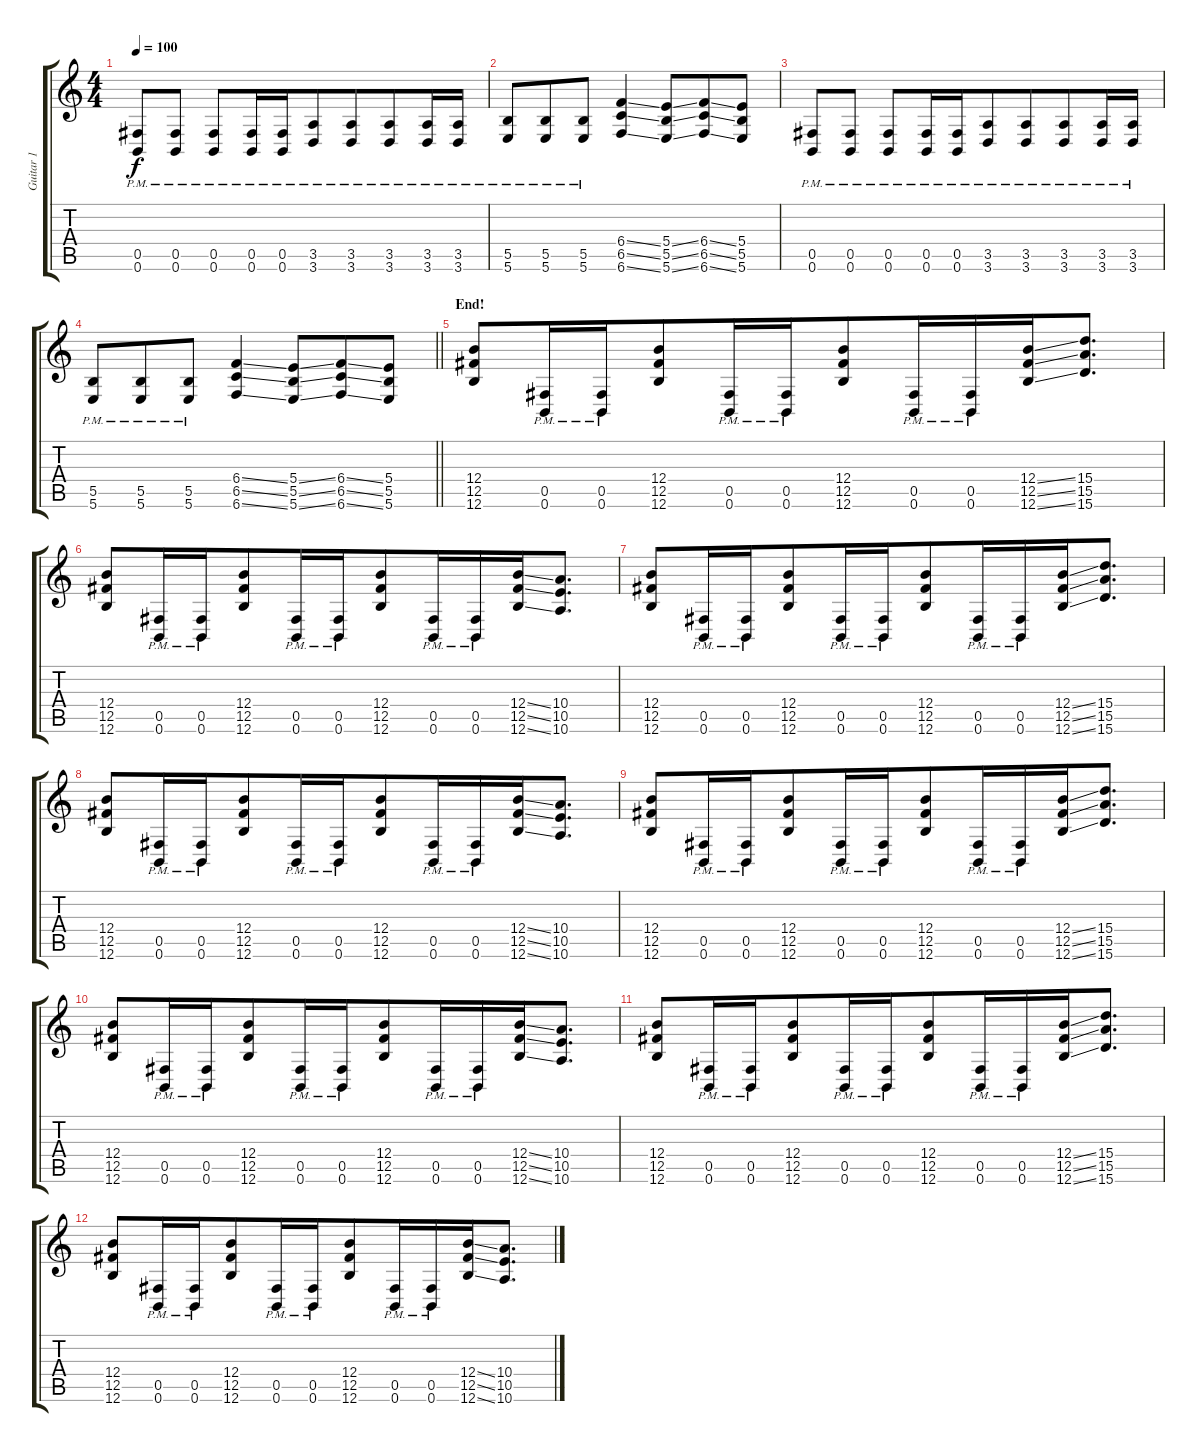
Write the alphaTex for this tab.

\track ("Guitar 1" "Guitar 1") {instrument distortionguitar}
\staff {score tabs}
\tuning (Db4 Ab3 E3 B2 Gb2 B1) {hide}
\ts (4 4)
\tempo 100
\clef g2
\ks c
(0.5{pm} 0.6{pm}).8{dy f} (0.5{pm} 0.6{pm}).8 (0.5{pm} 0.6{pm}).8 (0.5{pm} 0.6{pm}).16{beam merge} (0.5{pm} 0.6{pm}).16{beam merge} (3.5{pm} 3.6{pm}).8{beam merge} (3.5{pm} 3.6{pm}).8{beam merge} (3.5{pm} 3.6{pm}).8 (3.5{pm} 3.6{pm}).16 (3.5{pm} 3.6{pm}).16 |
(5.5{pm} 5.6{pm}).8{beam merge} (5.5{pm} 5.6{pm}).8{beam merge} (5.5{pm} 5.6{pm}).8{beam merge} (6.4{ss} 6.5{ss} 6.6{ss}).4 (5.4{ss} 5.5{ss} 5.6{ss}).8{beam merge} (6.4{ss} 6.5{ss} 6.6{ss}).8 (5.4 5.5 5.6).8 |
(0.5{pm} 0.6{pm}).8 (0.5{pm} 0.6{pm}).8 (0.5{pm} 0.6{pm}).8 (0.5{pm} 0.6{pm}).16{beam merge} (0.5{pm} 0.6{pm}).16{beam merge} (3.5{pm} 3.6{pm}).8{beam merge} (3.5{pm} 3.6{pm}).8{beam merge} (3.5{pm} 3.6{pm}).8 (3.5{pm} 3.6{pm}).16 (3.5{pm} 3.6{pm}).16 |
\barLineRight lightlight
(5.5{pm} 5.6{pm}).8{beam merge} (5.5{pm} 5.6{pm}).8{beam merge} (5.5{pm} 5.6{pm}).8{beam merge} (6.4{ss} 6.5{ss} 6.6{ss}).4 (5.4{ss} 5.5{ss} 5.6{ss}).8{beam merge} (6.4{ss} 6.5{ss} 6.6{ss}).8 (5.4 5.5 5.6).8 |
\section ("" "End!")
(12.4 12.5 12.6).8 (0.5{pm} 0.6{pm}).16{beam merge} (0.5{pm} 0.6{pm}).16{beam merge} (12.4 12.5 12.6).8{beam merge} (0.5{pm} 0.6{pm}).16 (0.5{pm} 0.6{pm}).16{beam merge} (12.4 12.5 12.6).8{beam merge} (0.5{pm} 0.6{pm}).16 (0.5{pm} 0.6{pm}).16{beam merge} (12.4{ss} 12.5{ss} 12.6{ss}).16 (15.4 15.5 15.6).8{d} |
(12.4 12.5 12.6).8 (0.5{pm} 0.6{pm}).16{beam merge} (0.5{pm} 0.6{pm}).16{beam merge} (12.4 12.5 12.6).8{beam merge} (0.5{pm} 0.6{pm}).16 (0.5{pm} 0.6{pm}).16{beam merge} (12.4 12.5 12.6).8{beam merge} (0.5{pm} 0.6{pm}).16 (0.5{pm} 0.6{pm}).16{beam merge} (12.4{ss} 12.5{ss} 12.6{ss}).16 (10.4 10.5 10.6).8{d} |
(12.4 12.5 12.6).8 (0.5{pm} 0.6{pm}).16{beam merge} (0.5{pm} 0.6{pm}).16{beam merge} (12.4 12.5 12.6).8{beam merge} (0.5{pm} 0.6{pm}).16 (0.5{pm} 0.6{pm}).16{beam merge} (12.4 12.5 12.6).8{beam merge} (0.5{pm} 0.6{pm}).16 (0.5{pm} 0.6{pm}).16{beam merge} (12.4{ss} 12.5{ss} 12.6{ss}).16 (15.4 15.5 15.6).8{d} |
(12.4 12.5 12.6).8 (0.5{pm} 0.6{pm}).16{beam merge} (0.5{pm} 0.6{pm}).16{beam merge} (12.4 12.5 12.6).8{beam merge} (0.5{pm} 0.6{pm}).16 (0.5{pm} 0.6{pm}).16{beam merge} (12.4 12.5 12.6).8{beam merge} (0.5{pm} 0.6{pm}).16 (0.5{pm} 0.6{pm}).16{beam merge} (12.4{ss} 12.5{ss} 12.6{ss}).16 (10.4 10.5 10.6).8{d} |
(12.4 12.5 12.6).8 (0.5{pm} 0.6{pm}).16{beam merge} (0.5{pm} 0.6{pm}).16{beam merge} (12.4 12.5 12.6).8{beam merge} (0.5{pm} 0.6{pm}).16 (0.5{pm} 0.6{pm}).16{beam merge} (12.4 12.5 12.6).8{beam merge} (0.5{pm} 0.6{pm}).16 (0.5{pm} 0.6{pm}).16{beam merge} (12.4{ss} 12.5{ss} 12.6{ss}).16 (15.4 15.5 15.6).8{d} |
(12.4 12.5 12.6).8 (0.5{pm} 0.6{pm}).16{beam merge} (0.5{pm} 0.6{pm}).16{beam merge} (12.4 12.5 12.6).8{beam merge} (0.5{pm} 0.6{pm}).16 (0.5{pm} 0.6{pm}).16{beam merge} (12.4 12.5 12.6).8{beam merge} (0.5{pm} 0.6{pm}).16 (0.5{pm} 0.6{pm}).16{beam merge} (12.4{ss} 12.5{ss} 12.6{ss}).16 (10.4 10.5 10.6).8{d} |
(12.4 12.5 12.6).8 (0.5{pm} 0.6{pm}).16{beam merge} (0.5{pm} 0.6{pm}).16{beam merge} (12.4 12.5 12.6).8{beam merge} (0.5{pm} 0.6{pm}).16 (0.5{pm} 0.6{pm}).16{beam merge} (12.4 12.5 12.6).8{beam merge} (0.5{pm} 0.6{pm}).16 (0.5{pm} 0.6{pm}).16{beam merge} (12.4{ss} 12.5{ss} 12.6{ss}).16 (15.4 15.5 15.6).8{d} |
(12.4 12.5 12.6).8 (0.5{pm} 0.6{pm}).16{beam merge} (0.5{pm} 0.6{pm}).16{beam merge} (12.4 12.5 12.6).8{beam merge} (0.5{pm} 0.6{pm}).16 (0.5{pm} 0.6{pm}).16{beam merge} (12.4 12.5 12.6).8{beam merge} (0.5{pm} 0.6{pm}).16 (0.5{pm} 0.6{pm}).16{beam merge} (12.4{ss} 12.5{ss} 12.6{ss}).16 (10.4 10.5 10.6).8{d}
